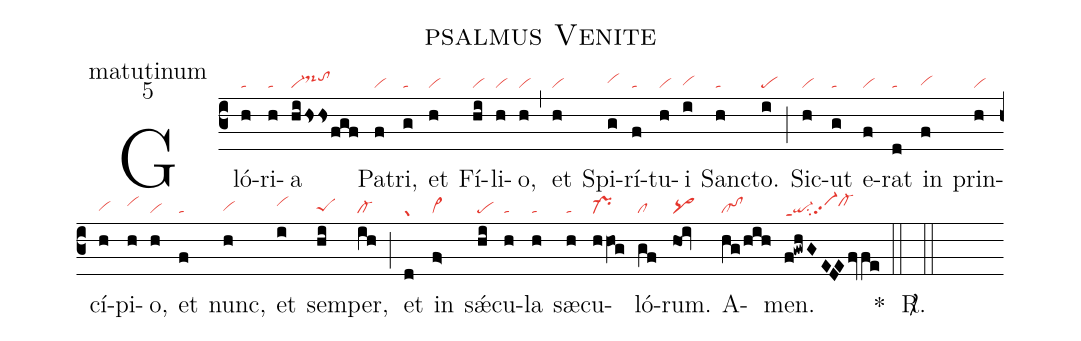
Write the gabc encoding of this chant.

name: psalmus Venite;
office-part: matutinum;
mode: 5;
nabc-lines: 1;
%%
(c3)
Gló(h|ta)ri(h|ta)a(hihssfgf|vi-ds-hitohi) Pat(f|vi)ri,(g|ta) et(h|vi) Fí(hi|vi)li(h|vi)o,(h|vi) (,)
et(h|vi) Spi(g|vihh)rí(f|ta)tu(h|vi)i(i|vihg) Sanc(h|ta)to.(i|pe) (;)
Sic(h|vi)ut(g|ta) e(f|vi)rat(d|ta) in(f|vihg) prin(h|vi)cí(h|vihg)pi(h|vihi)o,(h|vi) et(f|ta) nunc,(h|vihg) et(i|vihi) sem(hi|peShg)per,(ih|cl-) (;)
et(d|gr) in(f>|vi>) sǽ(hi|pe)cu(h|ta)la(h|ta) sæ(h|ta)cu(h/hOg|pr-)ló(gf|cl)rum.(ho!iv|pq>) A(hg/hih|cltohi)men.(f!gwhGEDEfv/fe|qi-ppt1su2vi-pp2cl-hi) *(::)
<sp>R/</sp>.(::)
